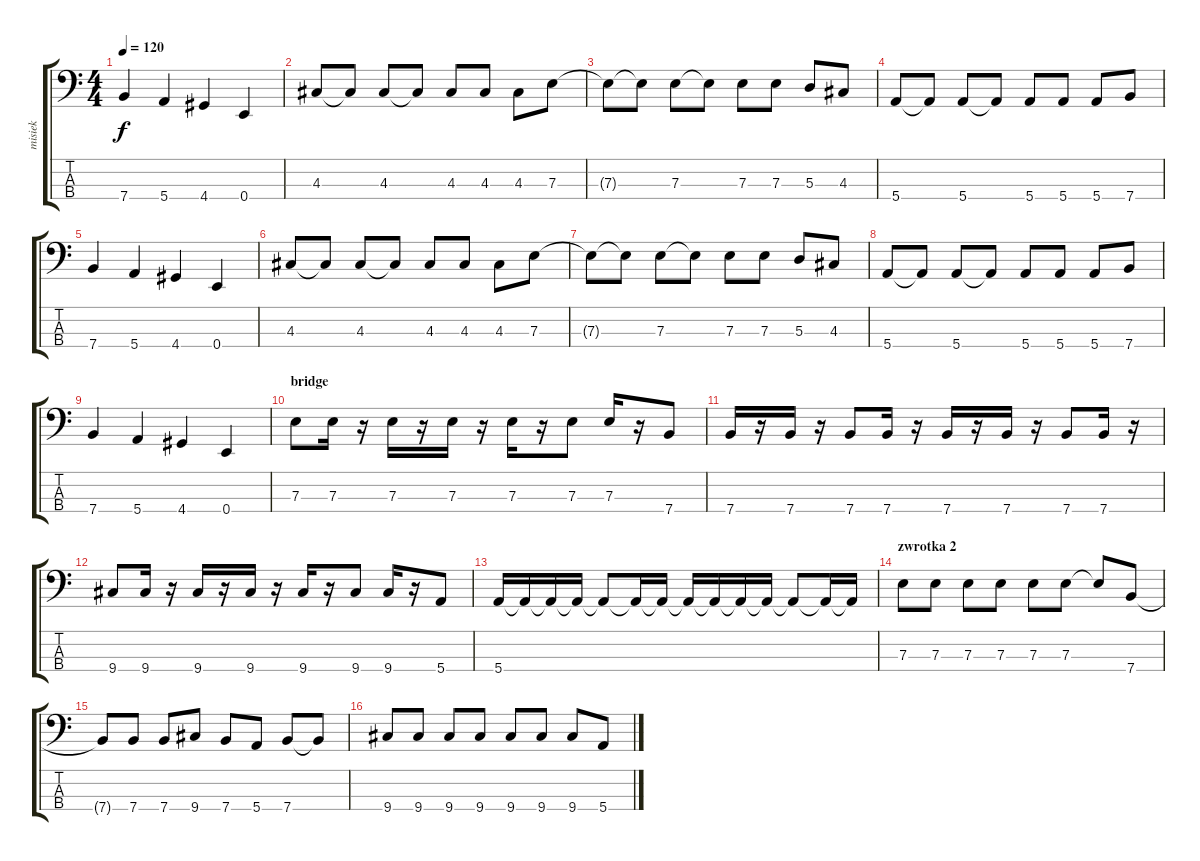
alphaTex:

\track ("misiek" "misiek") {instrument electricbasspick}
\staff {score tabs}
\tuning (G2 D2 A1 E1) {hide}
\ts (4 4)
\tempo 120
\clef f4
\ks c
7.4.4{dy f} 5.4.4 4.4.4 0.4.4 |
4.3.8 4.3{t}.8 4.3.8 4.3{t}.8 4.3.8 4.3.8 4.3.8 7.3.8 |
7.3{t}.8 7.3{t}.8 7.3.8 7.3{t}.8 7.3.8 7.3.8 5.3.8 4.3.8 |
5.4.8 5.4{t}.8 5.4.8 5.4{t}.8 5.4.8 5.4.8 5.4.8 7.4.8 |
7.4.4 5.4.4 4.4.4 0.4.4 |
4.3.8 4.3{t}.8 4.3.8 4.3{t}.8 4.3.8 4.3.8 4.3.8 7.3.8 |
7.3{t}.8 7.3{t}.8 7.3.8 7.3{t}.8 7.3.8 7.3.8 5.3.8 4.3.8 |
5.4.8 5.4{t}.8 5.4.8 5.4{t}.8 5.4.8 5.4.8 5.4.8 7.4.8 |
7.4.4 5.4.4 4.4.4 0.4.4 |
\section ("" "bridge")
7.3.8 7.3.16 r.16 7.3.16 r.16 7.3.16 r.16 7.3.16 r.16 7.3.8 7.3.16 r.16 7.4.8 |
7.4.16 r.16 7.4.16 r.16 7.4.8 7.4.16 r.16 7.4.16 r.16 7.4.16 r.16 7.4.8 7.4.16 r.16 |
9.4.8 9.4.16 r.16 9.4.16 r.16 9.4.16 r.16 9.4.16 r.16 9.4.8 9.4.16 r.16 5.4.8 |
5.4.16 5.4{t}.16 5.4{t}.16 5.4{t}.16 5.4{t}.8 5.4{t}.16 5.4{t}.16 5.4{t}.16 5.4{t}.16 5.4{t}.16 5.4{t}.16 5.4{t}.8 5.4{t}.16 5.4{t}.16 |
\section ("" "zwrotka 2")
7.3.8 7.3.8 7.3.8 7.3.8 7.3.8 7.3.8 7.3{t}.8 7.4.8 |
7.4{t}.8 7.4.8 7.4.8 9.4.8 7.4.8 5.4.8 7.4.8 7.4{t}.8 |
9.4.8 9.4.8 9.4.8 9.4.8 9.4.8 9.4.8 9.4.8 5.4.8
